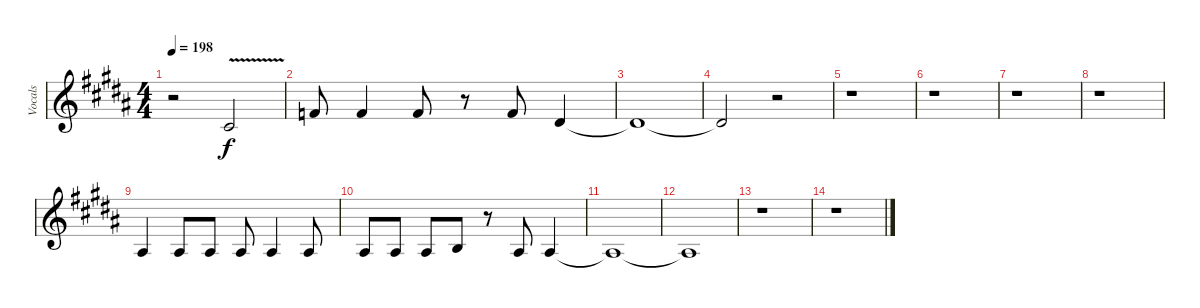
\track ("Vocals" "Vocals") {instrument lead6voice}
\staff {score}
\tuning (Eb4 Bb3 Gb3 Db3 Ab2 Db2) {hide}
\ts (4 4)
\tempo 198
\clef g2
\ks b
r.2{dy f} 7.3{v}.2 |
7.2.8 7.2.4 7.2.8 r.8 7.2.8 5.2.4 |
5.2{t}.1 |
5.2{t}.2 r.2 |
r.1 |
r.1 |
r.1 |
r.1 |
4.3.4 4.3.8 4.3.8 4.3.8 4.3.4 4.3.8 |
4.3.8 4.3.8 4.3.8 5.3.8 r.8 4.3.8 4.3.4 |
4.3{t}.1 |
4.3{t}.1 |
r.1 |
r.1
